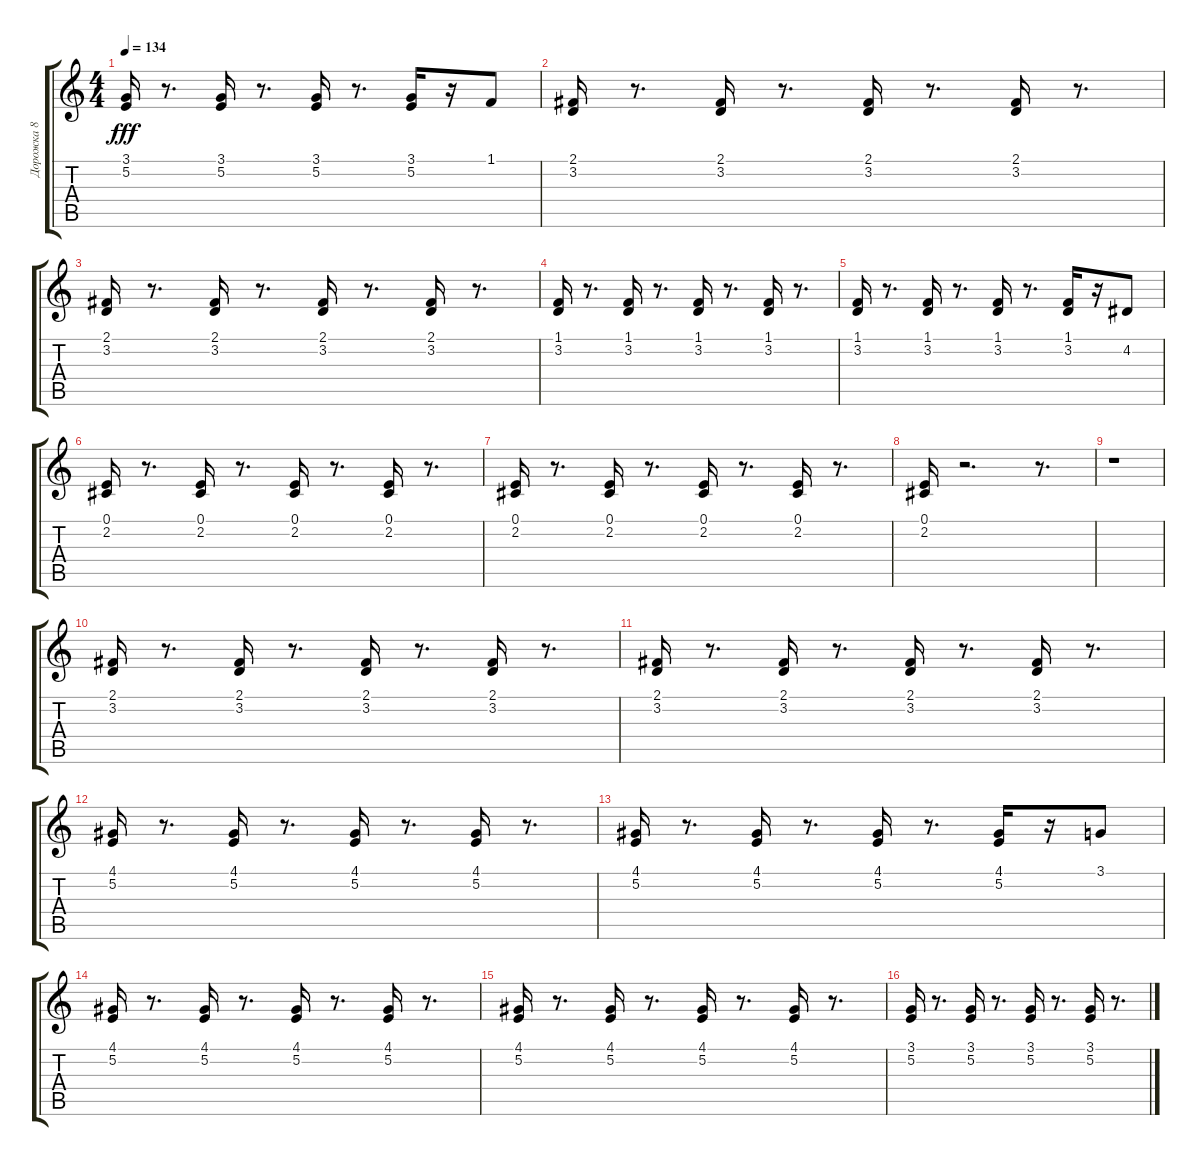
\track ("Дорожка 8" "Дорожка 8") {instrument voiceoohs}
\staff {score tabs}
\tuning (E4 B3 G3 D3 A2 E2) {hide}
\ts (4 4)
\tempo 134
\clef g2
\ks c
(3.1 5.2).16{dy fff} r.8{d} (3.1 5.2).16 r.8{d} (3.1 5.2).16 r.8{d} (3.1 5.2).16 r.16 1.1.8 |
(2.1 3.2).16 r.8{d} (2.1 3.2).16 r.8{d} (2.1 3.2).16 r.8{d} (2.1 3.2).16 r.8{d} |
(2.1 3.2).16 r.8{d} (2.1 3.2).16 r.8{d} (2.1 3.2).16 r.8{d} (2.1 3.2).16 r.8{d} |
(1.1 3.2).16 r.8{d} (1.1 3.2).16 r.8{d} (1.1 3.2).16 r.8{d} (1.1 3.2).16 r.8{d} |
(1.1 3.2).16 r.8{d} (1.1 3.2).16 r.8{d} (1.1 3.2).16 r.8{d} (1.1 3.2).16 r.16 4.2.8 |
(0.1 2.2).16 r.8{d} (0.1 2.2).16 r.8{d} (0.1 2.2).16 r.8{d} (0.1 2.2).16 r.8{d} |
(0.1 2.2).16 r.8{d} (0.1 2.2).16 r.8{d} (0.1 2.2).16 r.8{d} (0.1 2.2).16 r.8{d} |
(0.1 2.2).16 r.2{d} r.8{d} |
r.1 |
(2.1 3.2).16 r.8{d} (2.1 3.2).16 r.8{d} (2.1 3.2).16 r.8{d} (2.1 3.2).16 r.8{d} |
(2.1 3.2).16 r.8{d} (2.1 3.2).16 r.8{d} (2.1 3.2).16 r.8{d} (2.1 3.2).16 r.8{d} |
(4.1 5.2).16 r.8{d} (4.1 5.2).16 r.8{d} (4.1 5.2).16 r.8{d} (4.1 5.2).16 r.8{d} |
(4.1 5.2).16 r.8{d} (4.1 5.2).16 r.8{d} (4.1 5.2).16 r.8{d} (4.1 5.2).16 r.16 3.1.8 |
(4.1 5.2).16 r.8{d} (4.1 5.2).16 r.8{d} (4.1 5.2).16 r.8{d} (4.1 5.2).16 r.8{d} |
(4.1 5.2).16 r.8{d} (4.1 5.2).16 r.8{d} (4.1 5.2).16 r.8{d} (4.1 5.2).16 r.8{d} |
(3.1 5.2).16 r.8{d} (3.1 5.2).16 r.8{d} (3.1 5.2).16 r.8{d} (3.1 5.2).16 r.8{d}
